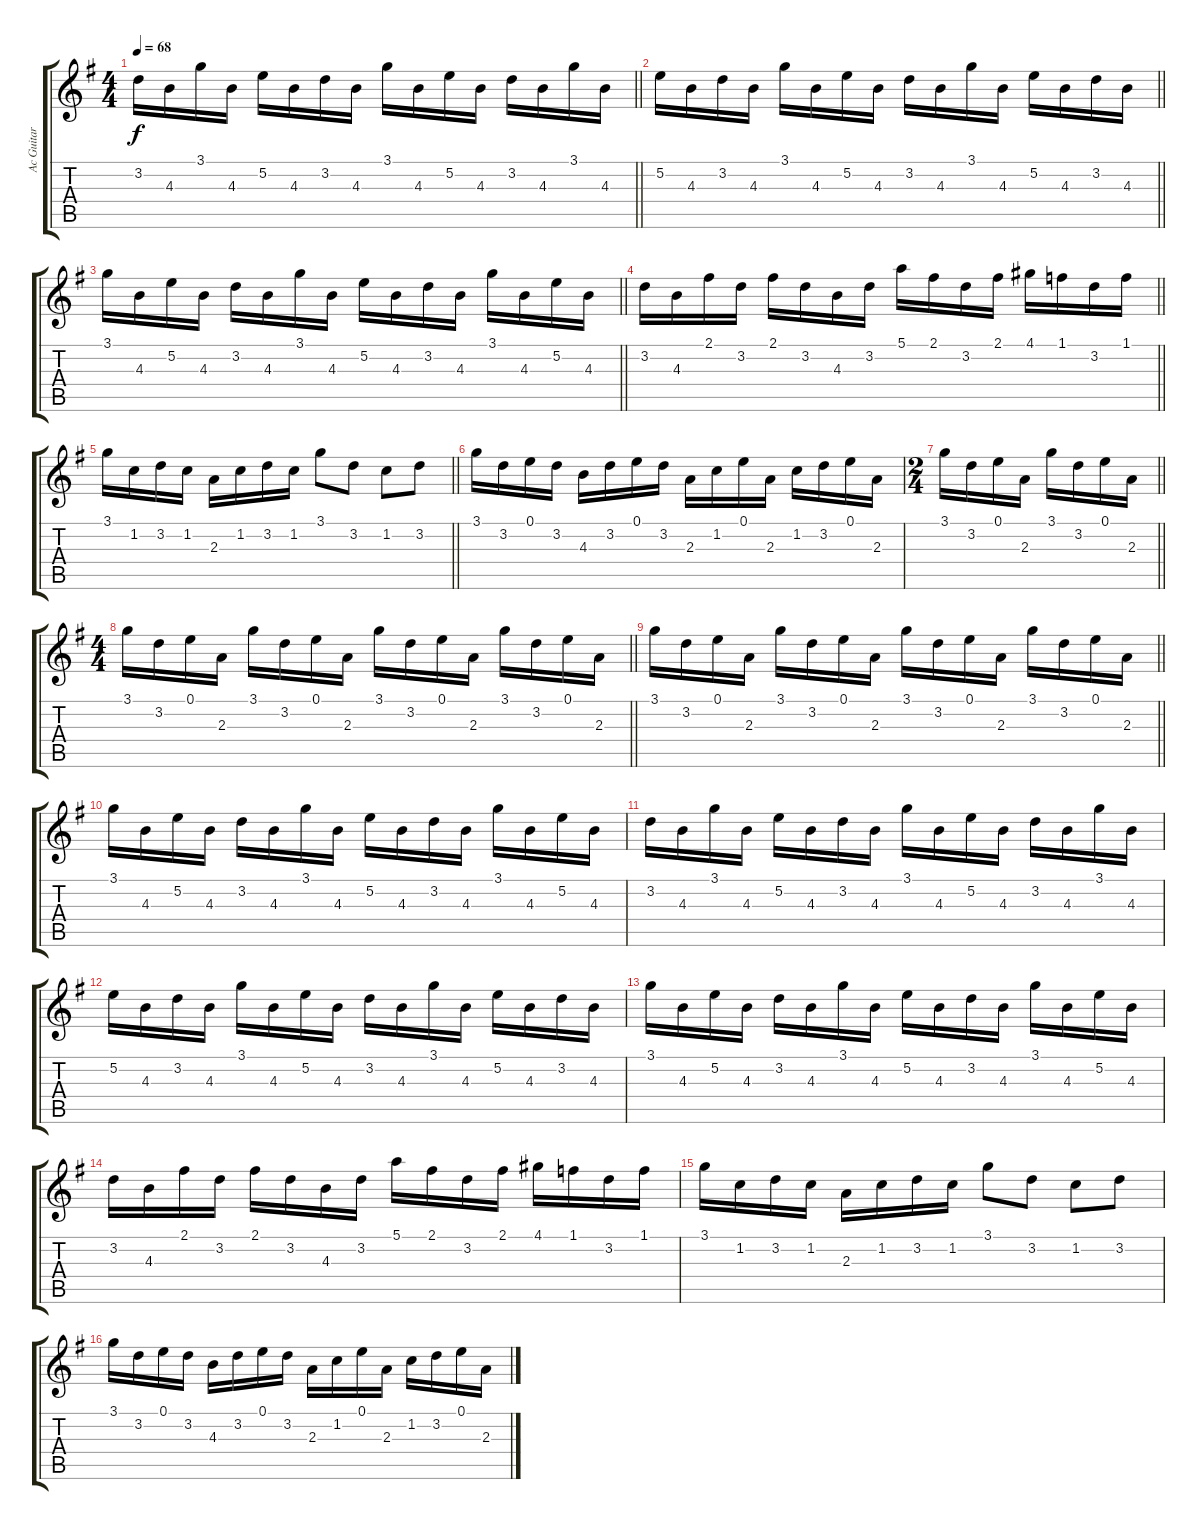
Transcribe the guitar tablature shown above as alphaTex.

\track ("Ac Guitar" "Ac Guitar") {instrument acousticguitarnylon}
\staff {score tabs}
\tuning (E4 B3 G3 D3 A2 E2) {hide}
\ts (4 4)
\tempo 68
\clef g2
\barLineRight lightlight
\ks g
3.2.16{dy f} 4.3.16 3.1.16 4.3.16 5.2.16 4.3.16 3.2.16 4.3.16 3.1.16 4.3.16 5.2.16 4.3.16 3.2.16 4.3.16 3.1.16 4.3.16 |
\barLineRight lightlight
5.2.16 4.3.16 3.2.16 4.3.16 3.1.16 4.3.16 5.2.16 4.3.16 3.2.16 4.3.16 3.1.16 4.3.16 5.2.16 4.3.16 3.2.16 4.3.16 |
\barLineRight lightlight
3.1.16 4.3.16 5.2.16 4.3.16 3.2.16 4.3.16 3.1.16 4.3.16 5.2.16 4.3.16 3.2.16 4.3.16 3.1.16 4.3.16 5.2.16 4.3.16 |
\section ("" "")
\barLineRight lightlight
3.2.16 4.3.16 2.1.16 3.2.16 2.1.16 3.2.16 4.3.16 3.2.16 5.1.16 2.1.16 3.2.16 2.1.16 4.1.16 1.1.16 3.2.16 1.1.16 |
\section ("" "")
\barLineRight lightlight
3.1.16 1.2.16 3.2.16 1.2.16 2.3.16 1.2.16 3.2.16 1.2.16 3.1.8 3.2.8 1.2.8 3.2.8 |
\section ("" "")
3.1.16 3.2.16 0.1.16 3.2.16 4.3.16 3.2.16 0.1.16 3.2.16 2.3.16 1.2.16 0.1.16 2.3.16 1.2.16 3.2.16 0.1.16 2.3.16 |
\ts (2 4)
\barLineRight lightlight
3.1.16 3.2.16 0.1.16 2.3.16 3.1.16 3.2.16 0.1.16 2.3.16 |
\ts (4 4)
\barLineRight lightlight
3.1.16 3.2.16 0.1.16 2.3.16 3.1.16 3.2.16 0.1.16 2.3.16 3.1.16 3.2.16 0.1.16 2.3.16 3.1.16 3.2.16 0.1.16 2.3.16 |
\section ("" "")
\barLineRight lightlight
3.1.16 3.2.16 0.1.16 2.3.16 3.1.16 3.2.16 0.1.16 2.3.16 3.1.16 3.2.16 0.1.16 2.3.16 3.1.16 3.2.16 0.1.16 2.3.16 |
\section ("" "")
3.1.16 4.3.16 5.2.16 4.3.16 3.2.16 4.3.16 3.1.16 4.3.16 5.2.16 4.3.16 3.2.16 4.3.16 3.1.16 4.3.16 5.2.16 4.3.16 |
3.2.16 4.3.16 3.1.16 4.3.16 5.2.16 4.3.16 3.2.16 4.3.16 3.1.16 4.3.16 5.2.16 4.3.16 3.2.16 4.3.16 3.1.16 4.3.16 |
5.2.16 4.3.16 3.2.16 4.3.16 3.1.16 4.3.16 5.2.16 4.3.16 3.2.16 4.3.16 3.1.16 4.3.16 5.2.16 4.3.16 3.2.16 4.3.16 |
3.1.16 4.3.16 5.2.16 4.3.16 3.2.16 4.3.16 3.1.16 4.3.16 5.2.16 4.3.16 3.2.16 4.3.16 3.1.16 4.3.16 5.2.16 4.3.16 |
3.2.16 4.3.16 2.1.16 3.2.16 2.1.16 3.2.16 4.3.16 3.2.16 5.1.16 2.1.16 3.2.16 2.1.16 4.1.16 1.1.16 3.2.16 1.1.16 |
3.1.16 1.2.16 3.2.16 1.2.16 2.3.16 1.2.16 3.2.16 1.2.16 3.1.8 3.2.8 1.2.8 3.2.8 |
3.1.16 3.2.16 0.1.16 3.2.16 4.3.16 3.2.16 0.1.16 3.2.16 2.3.16 1.2.16 0.1.16 2.3.16 1.2.16 3.2.16 0.1.16 2.3.16
